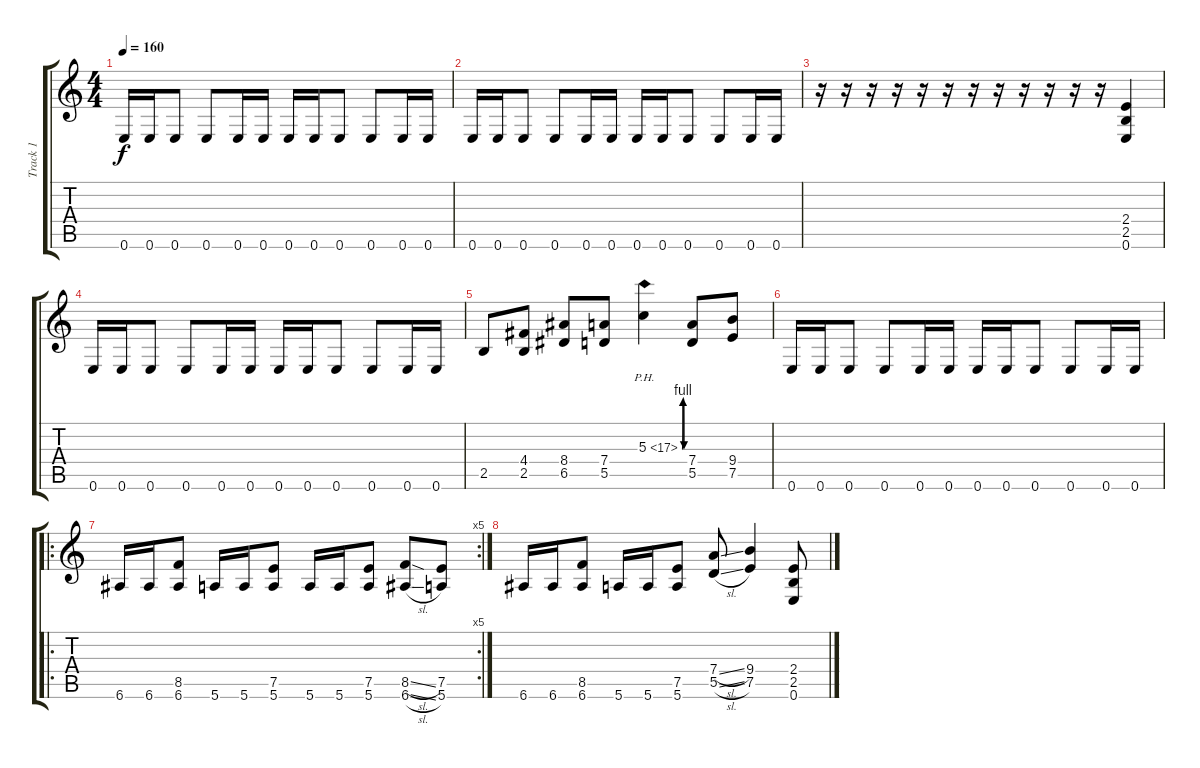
\track ("Track 1" "Track 1") {instrument distortionguitar}
\staff {score tabs}
\tuning (E4 B3 G3 D3 A2 E2) {hide}
\ts (4 4)
\tempo 160
\clef g2
\ks c
0.6.16{dy f} 0.6.16 0.6.8 0.6.8 0.6.16 0.6.16 0.6.16 0.6.16 0.6.8 0.6.8 0.6.16 0.6.16 |
0.6.16 0.6.16 0.6.8 0.6.8 0.6.16 0.6.16 0.6.16 0.6.16 0.6.8 0.6.8 0.6.16 0.6.16 |
r.16 r.16 r.16 r.16 r.16 r.16 r.16 r.16 r.16 r.16 r.16 r.16 (2.4 2.5 0.6).4 |
0.6.16 0.6.16 0.6.8 0.6.8 0.6.16 0.6.16 0.6.16 0.6.16 0.6.8 0.6.8 0.6.16 0.6.16 |
2.5.8 (4.4 2.5).8 (8.4 6.5).8 (7.4 5.5).8 5.3{be (custom 0 0 15 4 30 4 45 0 60 0) ph 12}.4 (7.4 5.5).8 (9.4 7.5).8 |
0.6.16 0.6.16 0.6.8 0.6.8 0.6.16 0.6.16 0.6.16 0.6.16 0.6.8 0.6.8 0.6.16 0.6.16 |
\ro
\rc 5
6.6.16 6.6.16 (8.5 6.6).8 5.6.16 5.6.16 (7.5 5.6).8 5.6.16 5.6.16 (7.5 5.6).8 (8.5{sl} 6.6{sl}).8 (7.5 5.6).8 |
6.6.16 6.6.16 (8.5 6.6).8 5.6.16 5.6.16 (7.5 5.6).8 (7.4{sl} 5.5{sl}).8 (9.4 7.5).4 (2.4 2.5 0.6).8
